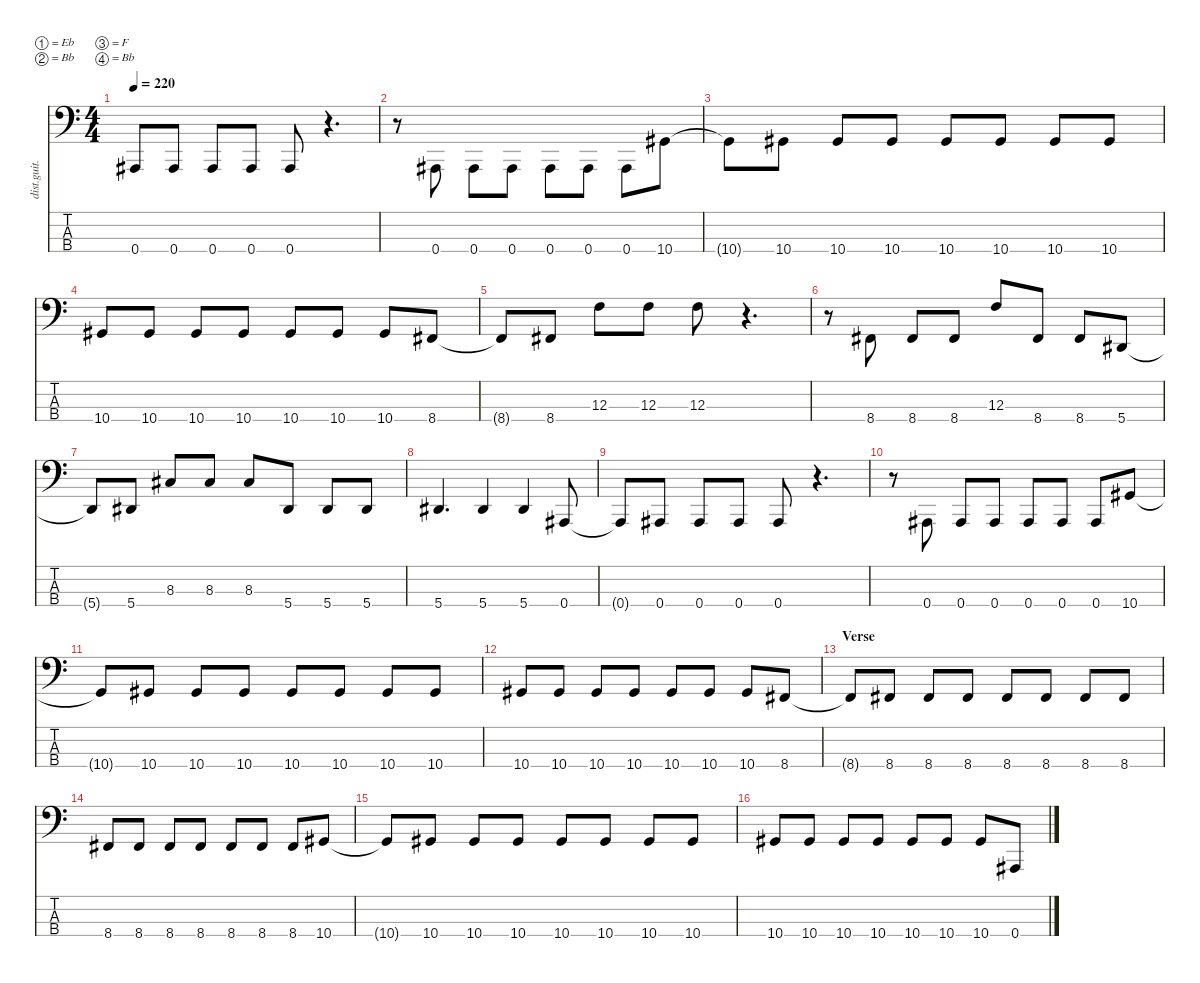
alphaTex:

\defaultSystemsLayout 4
\hideDynamics
\bracketExtendMode nobrackets
\otherSystemsTrackNameOrientation horizontal
\track ("Bass" "dist.guit.") {instrument electricbasspick}
\staff {score tabs}
\tuning (Eb2 Bb1 F1 Bb0)
\ts (4 4)
\tempo 220
\clef f4
\ks c
0.4{t acc #}.8{dy mf beam Up} 0.4{acc #}.8{beam Up} 0.4{acc #}.8{beam Up} 0.4{acc #}.8{beam Up} 0.4{acc #}.8{beam Up} r.4{d beam Down} |
r.8{beam Down} 0.4{acc #}.8{beam Down} 0.4{acc #}.8{beam Down} 0.4{acc #}.8{beam Down} 0.4{acc #}.8{beam Down} 0.4{acc #}.8{beam Down} 0.4{acc #}.8{beam Down} 10.4{acc #}.8{beam Down} |
10.4{t acc #}.8{beam Down} 10.4{acc #}.8{beam Down} 10.4{acc #}.8{beam Up} 10.4{acc #}.8{beam Up} 10.4{acc #}.8{beam Up} 10.4{acc #}.8{beam Up} 10.4{acc #}.8{beam Up} 10.4{acc #}.8{beam Up} |
10.4{acc #}.8{beam Up} 10.4{acc #}.8{beam Up} 10.4{acc #}.8{beam Up} 10.4{acc #}.8{beam Up} 10.4{acc #}.8{beam Up} 10.4{acc #}.8{beam Up} 10.4{acc #}.8{beam Up} 8.4{acc #}.8{beam Up} |
8.4{t acc #}.8{beam Up} 8.4{acc #}.8{beam Up} 12.3.8{beam Down} 12.3.8{beam Down} 12.3.8{beam Down} r.4{d beam Down} |
r.8{beam Down} 8.4{acc #}.8{beam Up} 8.4{acc #}.8{beam Up} 8.4{acc #}.8{beam Up} 12.3.8{beam Up} 8.4{acc #}.8{beam Up} 8.4{acc #}.8{beam Up} 5.4{acc #}.8{beam Up} |
5.4{t acc #}.8{beam Up} 5.4{acc #}.8{beam Up} 8.3{acc #}.8{beam Up} 8.3{acc #}.8{beam Up} 8.3{acc #}.8{beam Up} 5.4{acc #}.8{beam Up} 5.4{acc #}.8{beam Up} 5.4{acc #}.8{beam Up} |
5.4{acc #}.4{d beam Up} 5.4{acc #}.4{beam Up} 5.4{acc #}.4{beam Up} 0.4{acc #}.8{beam Up} |
0.4{t acc #}.8{beam Up} 0.4{acc #}.8{beam Up} 0.4{acc #}.8{beam Up} 0.4{acc #}.8{beam Up} 0.4{acc #}.8{beam Up} r.4{d beam Up} |
r.8{beam Down} 0.4{acc #}.8{beam Up} 0.4{acc #}.8{beam Up} 0.4{acc #}.8{beam Up} 0.4{acc #}.8{beam Up} 0.4{acc #}.8{beam Up} 0.4{acc #}.8{beam Up} 10.4{acc #}.8{beam Up} |
10.4{t acc #}.8{beam Up} 10.4{acc #}.8{beam Up} 10.4{acc #}.8{beam Up} 10.4{acc #}.8{beam Up} 10.4{acc #}.8{beam Up} 10.4{acc #}.8{beam Up} 10.4{acc #}.8{beam Up} 10.4{acc #}.8{beam Up} |
10.4{acc #}.8{beam Up} 10.4{acc #}.8{beam Up} 10.4{acc #}.8{beam Up} 10.4{acc #}.8{beam Up} 10.4{acc #}.8{beam Up} 10.4{acc #}.8{beam Up} 10.4{acc #}.8{beam Up} 8.4{acc #}.8{beam Up} |
\section ("" "Verse")
8.4{t acc #}.8{beam Up} 8.4{acc #}.8{beam Up} 8.4{acc #}.8{beam Up} 8.4{acc #}.8{beam Up} 8.4{acc #}.8{beam Up} 8.4{acc #}.8{beam Up} 8.4{acc #}.8{beam Up} 8.4{acc #}.8{beam Up} |
8.4{acc #}.8{beam Up} 8.4{acc #}.8{beam Up} 8.4{acc #}.8{beam Up} 8.4{acc #}.8{beam Up} 8.4{acc #}.8{beam Up} 8.4{acc #}.8{beam Up} 8.4{acc #}.8{beam Up} 10.4{acc #}.8{beam Up} |
10.4{t acc #}.8{beam Up} 10.4{acc #}.8{beam Up} 10.4{acc #}.8{beam Up} 10.4{acc #}.8{beam Up} 10.4{acc #}.8{beam Up} 10.4{acc #}.8{beam Up} 10.4{acc #}.8{beam Up} 10.4{acc #}.8{beam Up} |
10.4{acc #}.8{beam Up} 10.4{acc #}.8{beam Up} 10.4{acc #}.8{beam Up} 10.4{acc #}.8{beam Up} 10.4{acc #}.8{beam Up} 10.4{acc #}.8{beam Up} 10.4{acc #}.8{beam Up} 0.4{acc #}.8{beam Up}
